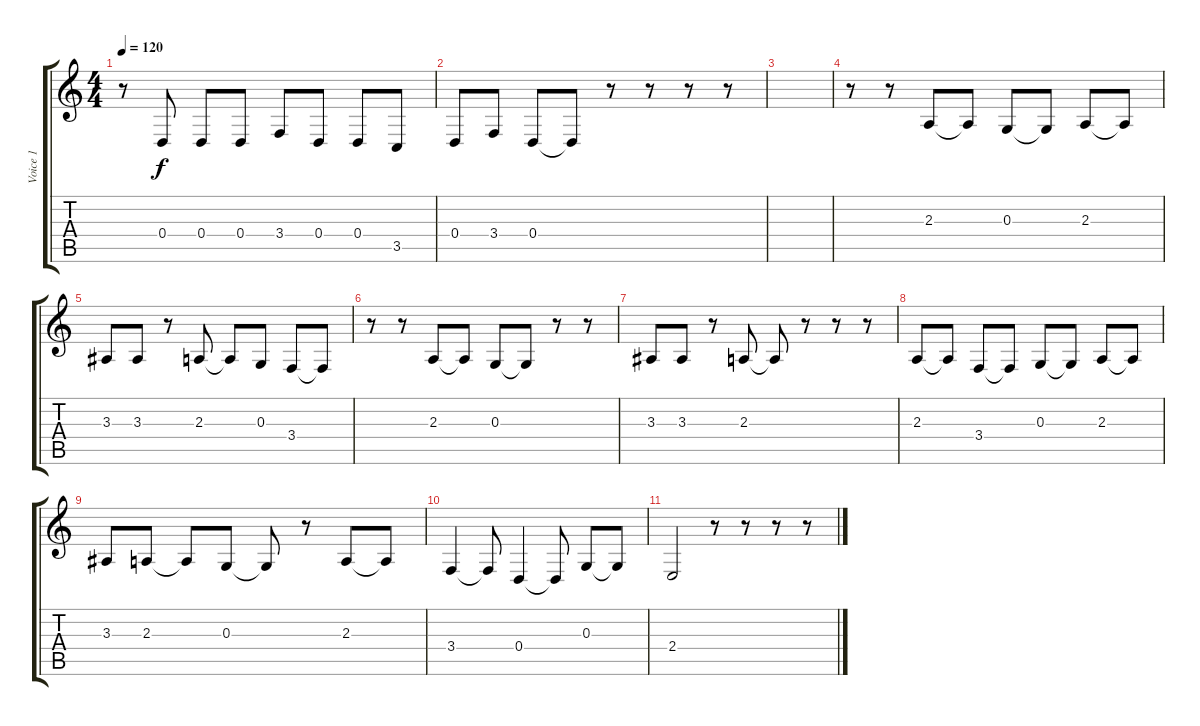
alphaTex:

\track ("Voice 1" "Voice 1") {instrument baritonesax}
\staff {score tabs}
\tuning (E4 B3 G3 D3 A2 E2) {hide}
\ts (4 4)
\tempo 120
\clef g2
\ks c
r.8{dy f} 0.4.8 0.4.8 0.4.8 3.4.8 0.4.8 0.4.8 3.5.8 |
0.4.8 3.4.8 0.4.8 0.4{t}.8 r.8 r.8 r.8 r.8 |
|
r.8 r.8 2.3.8 2.3{t}.8 0.3.8 0.3{t}.8 2.3.8 2.3{t}.8 |
3.3.8 3.3.8 r.8 2.3.8 2.3{t}.8 0.3.8 3.4.8 3.4{t}.8 |
r.8 r.8 2.3.8 2.3{t}.8 0.3.8 0.3{t}.8 r.8 r.8 |
3.3.8 3.3.8 r.8 2.3.8 2.3{t}.8 r.8 r.8 r.8 |
2.3.8 2.3{t}.8 3.4.8 3.4{t}.8 0.3.8 0.3{t}.8 2.3.8 2.3{t}.8 |
3.3.8 2.3.8 2.3{t}.8 0.3.8 0.3{t}.8 r.8 2.3.8 2.3{t}.8 |
3.4.4 3.4{t}.8 0.4.4 0.4{t}.8 0.3.8 0.3{t}.8 |
2.4.2 r.8 r.8 r.8 r.8
